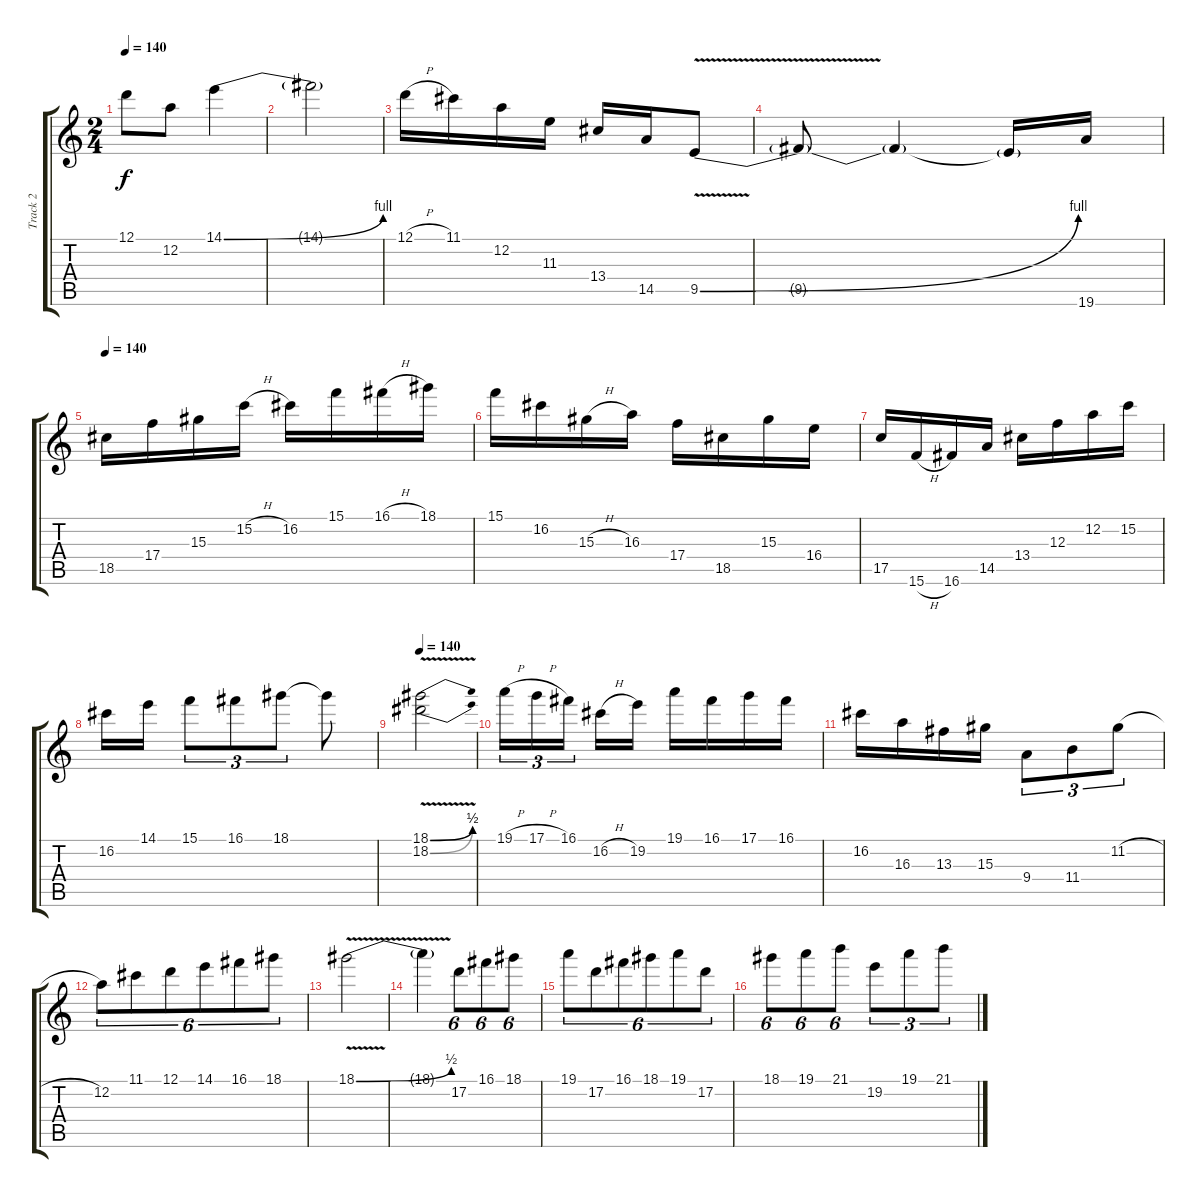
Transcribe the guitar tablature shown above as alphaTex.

\track ("Track 2" "Track 2") {instrument distortionguitar}
\staff {score tabs}
\tuning (D4 A3 F3 C3 G2 D2) {hide}
\ts (2 4)
\tempo 140
\clef g2
\ks c
12.1.8{dy f} 12.2.8 14.1{be (bend 0 0 60 4)}.4 |
14.1{t}.2 |
12.1{h}.16 11.1.16 12.2.16 11.3.16 13.4.16 14.5.16 9.5{be (bend 0 0 60 4) v}.8 |
9.5{t}.8 9.5{t}.4 9.5{t}.16 19.6.16 |
\tempo 140
18.5.16 17.4.16 15.3.16 15.2{h}.16 16.2.16 15.1.16 16.1{h}.16 18.1.16 |
15.1.16 16.2.16 15.3{h}.16 16.3.16 17.4.16 18.5.16 15.3.16 16.4.16 |
17.5.16 15.6{h}.16 16.6.16 14.5.16 13.4.16 12.3.16 12.2.16 15.2.16 |
16.2.16 14.1.16 15.1.8{tu (3 2)} 16.1.8{tu (3 2)} 18.1.8{tu (3 2)} 18.1{t}.8 |
\tempo 140
(18.1{be (bend 0 0 60 2) v} 18.2{be (bend 0 0 60 2) v}).2 |
19.1{h}.16{tu (3 2)} 17.1{h}.16{tu (3 2)} 16.1.16{tu (3 2)} 16.2{h}.16 19.2.16 19.1.16 16.1.16 17.1.16 16.1.16 |
16.2.16 16.3.16 13.3.16 15.3.16 9.4.8{tu (3 2)} 11.4.8{tu (3 2)} 11.2{h}.8{tu (3 2)} |
12.2.8{tu (6 4)} 11.1.8{tu (6 4)} 12.1.8{tu (6 4)} 14.1.8{tu (6 4)} 16.1.8{tu (6 4)} 18.1.8{tu (6 4)} |
18.1{be (bend 0 0 60 2) v}.2 |
18.1{t}.4 17.2.8{tu (6 4)} 16.1.8{tu (6 4)} 18.1.8{tu (6 4)} |
19.1.8{tu (6 4)} 17.2.8{tu (6 4)} 16.1.8{tu (6 4)} 18.1.8{tu (6 4)} 19.1.8{tu (6 4)} 17.2.8{tu (6 4)} |
18.1.8{tu (6 4)} 19.1.8{tu (6 4)} 21.1.8{tu (6 4)} 19.2.8{tu (3 2)} 19.1.8{tu (3 2)} 21.1.8{tu (3 2)}
